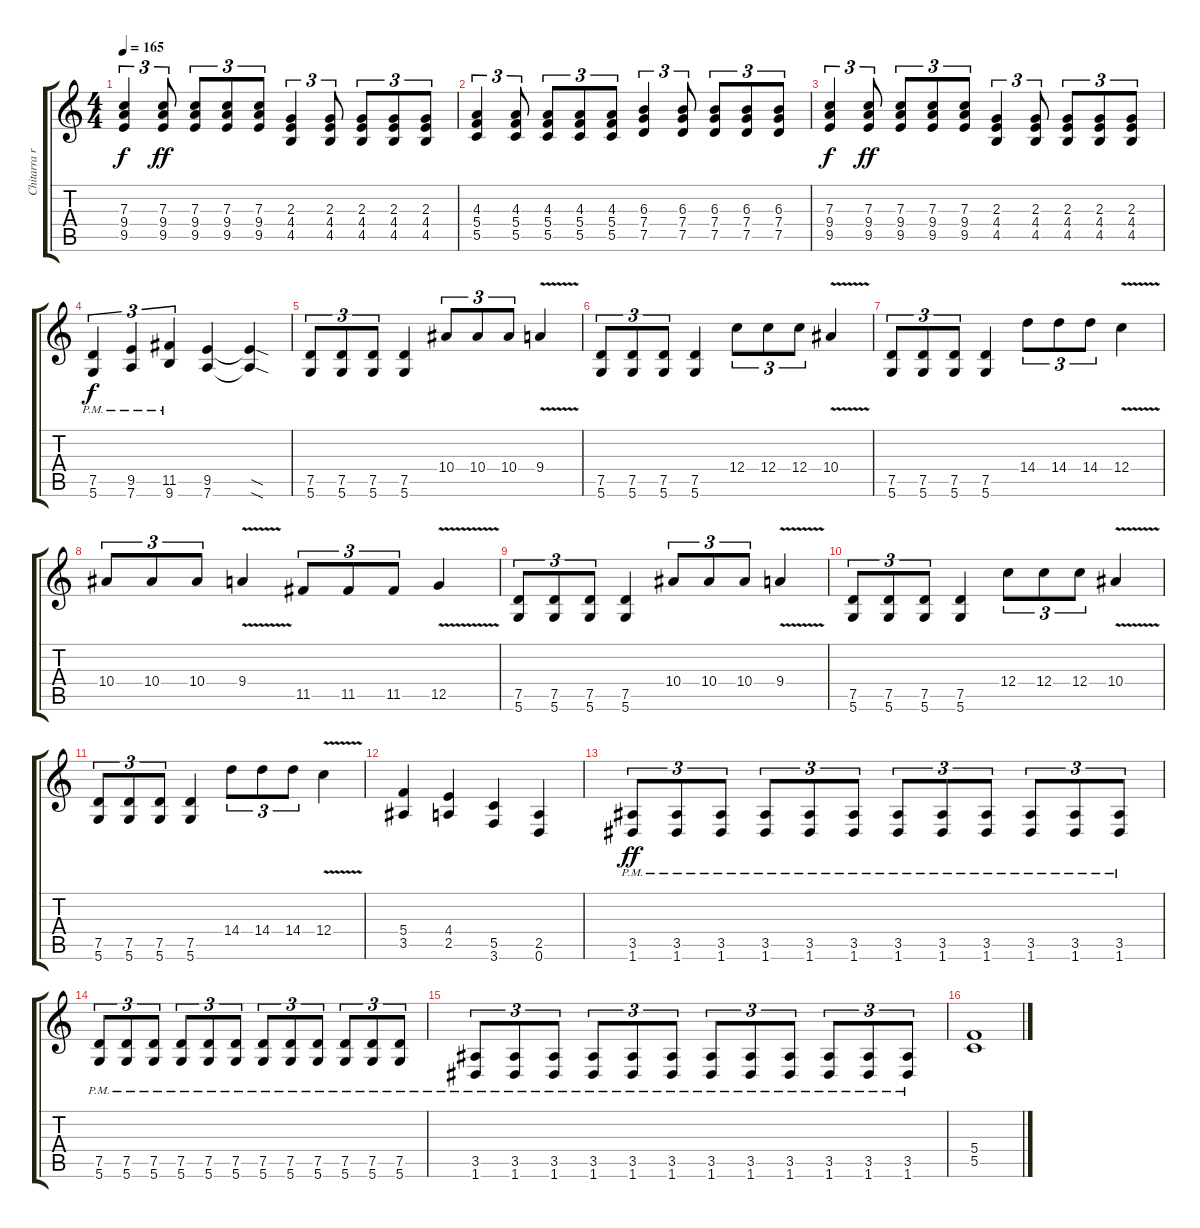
\track ("Chitarra ritmica 1" "Chitarra r") {instrument distortionguitar}
\staff {score tabs}
\tuning (D4 A3 F3 C3 G2 D2) {hide}
\ts (4 4)
\tempo 165
\clef g2
\ks c
(7.3 9.4 9.5).4{tu (3 2) dy f} (7.3 9.4 9.5).8{tu (3 2) dy ff} (7.3 9.4 9.5).8{tu (3 2)} (7.3 9.4 9.5).8{tu (3 2)} (7.3 9.4 9.5).8{tu (3 2)} (2.3 4.4 4.5).4{tu (3 2)} (2.3 4.4 4.5).8{tu (3 2)} (2.3 4.4 4.5).8{tu (3 2)} (2.3 4.4 4.5).8{tu (3 2)} (2.3 4.4 4.5).8{tu (3 2)} |
(4.3 5.4 5.5).4{tu (3 2)} (4.3 5.4 5.5).8{tu (3 2)} (4.3 5.4 5.5).8{tu (3 2)} (4.3 5.4 5.5).8{tu (3 2)} (4.3 5.4 5.5).8{tu (3 2)} (6.3 7.4 7.5).4{tu (3 2)} (6.3 7.4 7.5).8{tu (3 2)} (6.3 7.4 7.5).8{tu (3 2)} (6.3 7.4 7.5).8{tu (3 2)} (6.3 7.4 7.5).8{tu (3 2)} |
(7.3 9.4 9.5).4{tu (3 2) dy f} (7.3 9.4 9.5).8{tu (3 2) dy ff} (7.3 9.4 9.5).8{tu (3 2)} (7.3 9.4 9.5).8{tu (3 2)} (7.3 9.4 9.5).8{tu (3 2)} (2.3 4.4 4.5).4{tu (3 2)} (2.3 4.4 4.5).8{tu (3 2)} (2.3 4.4 4.5).8{tu (3 2)} (2.3 4.4 4.5).8{tu (3 2)} (2.3 4.4 4.5).8{tu (3 2)} |
(7.5{pm} 5.6{pm}).4{tu (3 2) dy f} (9.5{pm} 7.6{pm}).4{tu (3 2)} (11.5{pm} 9.6{pm}).4{tu (3 2)} (9.5 7.6).4 (9.5{sod t} 7.6{sod t}).4 |
(7.5 5.6).8{tu (3 2)} (7.5 5.6).8{tu (3 2)} (7.5 5.6).8{tu (3 2)} (7.5 5.6).4 10.4.8{tu (3 2)} 10.4.8{tu (3 2)} 10.4.8{tu (3 2)} 9.4{v}.4 |
(7.5 5.6).8{tu (3 2)} (7.5 5.6).8{tu (3 2)} (7.5 5.6).8{tu (3 2)} (7.5 5.6).4 12.4.8{tu (3 2)} 12.4.8{tu (3 2)} 12.4.8{tu (3 2)} 10.4{v}.4 |
(7.5 5.6).8{tu (3 2)} (7.5 5.6).8{tu (3 2)} (7.5 5.6).8{tu (3 2)} (7.5 5.6).4 14.4.8{tu (3 2)} 14.4.8{tu (3 2)} 14.4.8{tu (3 2)} 12.4{v}.4 |
10.4.8{tu (3 2)} 10.4.8{tu (3 2)} 10.4.8{tu (3 2)} 9.4{v}.4 11.5.8{tu (3 2)} 11.5.8{tu (3 2)} 11.5.8{tu (3 2)} 12.5{v}.4 |
(7.5 5.6).8{tu (3 2)} (7.5 5.6).8{tu (3 2)} (7.5 5.6).8{tu (3 2)} (7.5 5.6).4 10.4.8{tu (3 2)} 10.4.8{tu (3 2)} 10.4.8{tu (3 2)} 9.4{v}.4 |
(7.5 5.6).8{tu (3 2)} (7.5 5.6).8{tu (3 2)} (7.5 5.6).8{tu (3 2)} (7.5 5.6).4 12.4.8{tu (3 2)} 12.4.8{tu (3 2)} 12.4.8{tu (3 2)} 10.4{v}.4 |
(7.5 5.6).8{tu (3 2)} (7.5 5.6).8{tu (3 2)} (7.5 5.6).8{tu (3 2)} (7.5 5.6).4 14.4.8{tu (3 2)} 14.4.8{tu (3 2)} 14.4.8{tu (3 2)} 12.4{v}.4 |
(5.4 3.5).4 (4.4 2.5).4 (5.5 3.6).4 (2.5 0.6).4 |
(3.5{pm} 1.6{pm}).8{tu (3 2) dy ff} (3.5{pm} 1.6{pm}).8{tu (3 2)} (3.5{pm} 1.6{pm}).8{tu (3 2)} (3.5{pm} 1.6{pm}).8{tu (3 2)} (3.5{pm} 1.6{pm}).8{tu (3 2)} (3.5{pm} 1.6{pm}).8{tu (3 2)} (3.5{pm} 1.6{pm}).8{tu (3 2)} (3.5{pm} 1.6{pm}).8{tu (3 2)} (3.5{pm} 1.6{pm}).8{tu (3 2)} (3.5{pm} 1.6{pm}).8{tu (3 2)} (3.5{pm} 1.6{pm}).8{tu (3 2)} (3.5{pm} 1.6{pm}).8{tu (3 2)} |
(7.5{pm} 5.6{pm}).8{tu (3 2)} (7.5{pm} 5.6{pm}).8{tu (3 2)} (7.5{pm} 5.6{pm}).8{tu (3 2)} (7.5{pm} 5.6{pm}).8{tu (3 2)} (7.5{pm} 5.6{pm}).8{tu (3 2)} (7.5{pm} 5.6{pm}).8{tu (3 2)} (7.5{pm} 5.6{pm}).8{tu (3 2)} (7.5{pm} 5.6{pm}).8{tu (3 2)} (7.5{pm} 5.6{pm}).8{tu (3 2)} (7.5{pm} 5.6{pm}).8{tu (3 2)} (7.5{pm} 5.6{pm}).8{tu (3 2)} (7.5{pm} 5.6{pm}).8{tu (3 2)} |
(3.5{pm} 1.6{pm}).8{tu (3 2)} (3.5{pm} 1.6{pm}).8{tu (3 2)} (3.5{pm} 1.6{pm}).8{tu (3 2)} (3.5{pm} 1.6{pm}).8{tu (3 2)} (3.5{pm} 1.6{pm}).8{tu (3 2)} (3.5{pm} 1.6{pm}).8{tu (3 2)} (3.5{pm} 1.6{pm}).8{tu (3 2)} (3.5{pm} 1.6{pm}).8{tu (3 2)} (3.5{pm} 1.6{pm}).8{tu (3 2)} (3.5{pm} 1.6{pm}).8{tu (3 2)} (3.5{pm} 1.6{pm}).8{tu (3 2)} (3.5{pm} 1.6{pm}).8{tu (3 2)} |
(5.4 5.5).1
